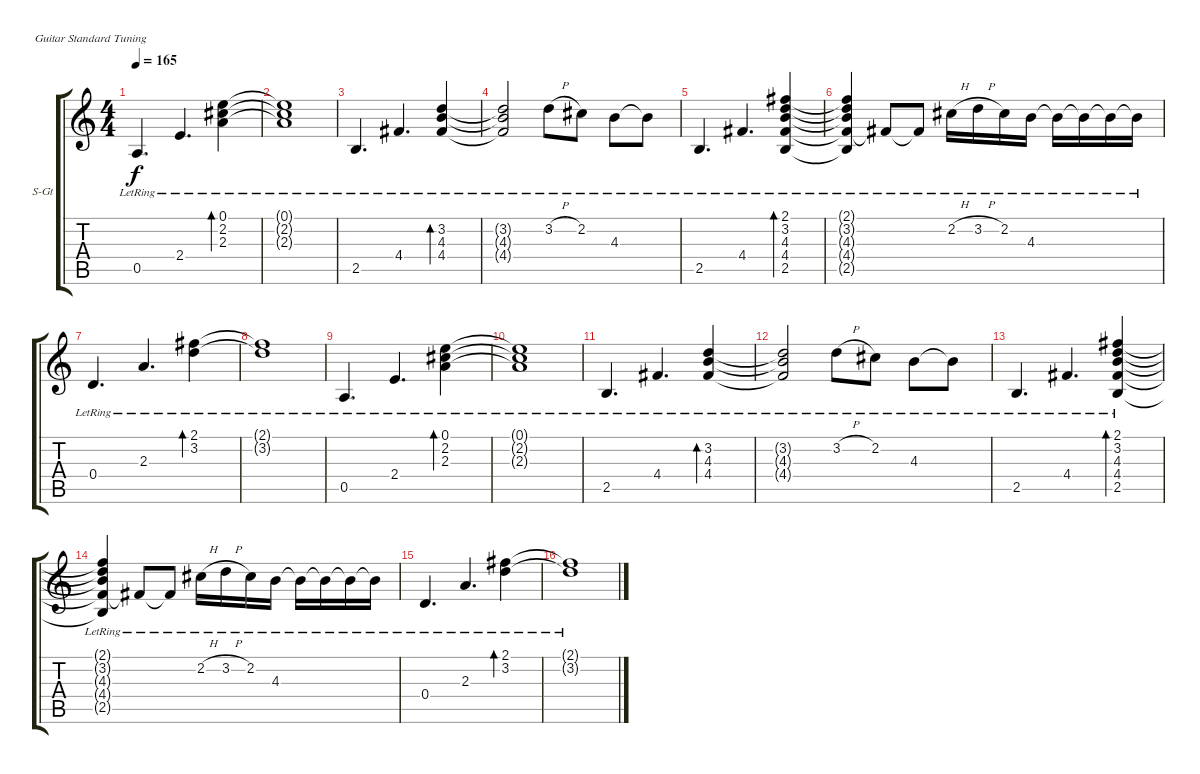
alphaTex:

\bracketExtendMode groupsimilarinstruments
\firstSystemTrackNameOrientation horizontal
\otherSystemsTrackNameOrientation horizontal
\track ("Solo Clean" "S-Gt") {instrument acousticguitarsteel}
\staff {score tabs}
\tuning (E4 B3 G3 D3 A2 E2)
\ts (4 4)
\tempo 165
\clef g2
\ks c
0.5{lr}.4{d dy f} 2.4{lr}.4{d} (0.1{lr} 2.2{lr} 2.3{lr}).4{bd 240} |
(0.1{lr t} 2.2{lr t} 2.3{lr t}).1 |
2.5{lr}.4{d} 4.4{lr}.4{d} (3.2{lr} 4.3{lr} 4.4{lr}).4{bd 240} |
(3.2{lr t} 4.3{lr t} 4.4{lr t}).2 3.2{h lr}.8 2.2{lr}.8 4.3{lr}.8 4.3{lr t}.8 |
2.5{lr}.4{d} 4.4{lr}.4{d} (2.1{lr} 3.2{lr} 4.3{lr} 4.4{lr} 2.5{lr}).4{bd 480} |
(2.1{lr t} 3.2{lr t} 4.3{lr t} 4.4{lr t} 2.5{lr t}).4 4.4{lr t}.8 4.4{lr t}.8 2.2{h lr}.16 3.2{h lr}.16 2.2{lr}.16 4.3{lr}.16 4.3{lr t}.16 4.3{lr t}.16 4.3{lr t}.16 4.3{lr t}.16 |
0.4{lr}.4{d} 2.3{lr}.4{d} (2.1{lr} 3.2{lr}).4{bd 240} |
(2.1{lr t} 3.2{lr t}).1 |
0.5{lr}.4{d} 2.4{lr}.4{d} (0.1{lr} 2.2{lr} 2.3{lr}).4{bd 240} |
(0.1{lr t} 2.2{lr t} 2.3{lr t}).1 |
2.5{lr}.4{d} 4.4{lr}.4{d} (3.2{lr} 4.3{lr} 4.4{lr}).4{bd 240} |
(3.2{lr t} 4.3{lr t} 4.4{lr t}).2 3.2{h lr}.8 2.2{lr}.8 4.3{lr}.8 4.3{lr t}.8 |
2.5{lr}.4{d} 4.4{lr}.4{d} (2.1{lr} 3.2{lr} 4.3{lr} 4.4{lr} 2.5{lr}).4{bd 480} |
(2.1{lr t} 3.2{lr t} 4.3{lr t} 4.4{lr t} 2.5{lr t}).4 4.4{lr t}.8 4.4{lr t}.8 2.2{h lr}.16 3.2{h lr}.16 2.2{lr}.16 4.3{lr}.16 4.3{lr t}.16 4.3{lr t}.16 4.3{lr t}.16 4.3{lr t}.16 |
0.4{lr}.4{d} 2.3{lr}.4{d} (2.1{lr} 3.2{lr}).4{bd 240} |
(2.1{lr t} 3.2{lr t}).1
